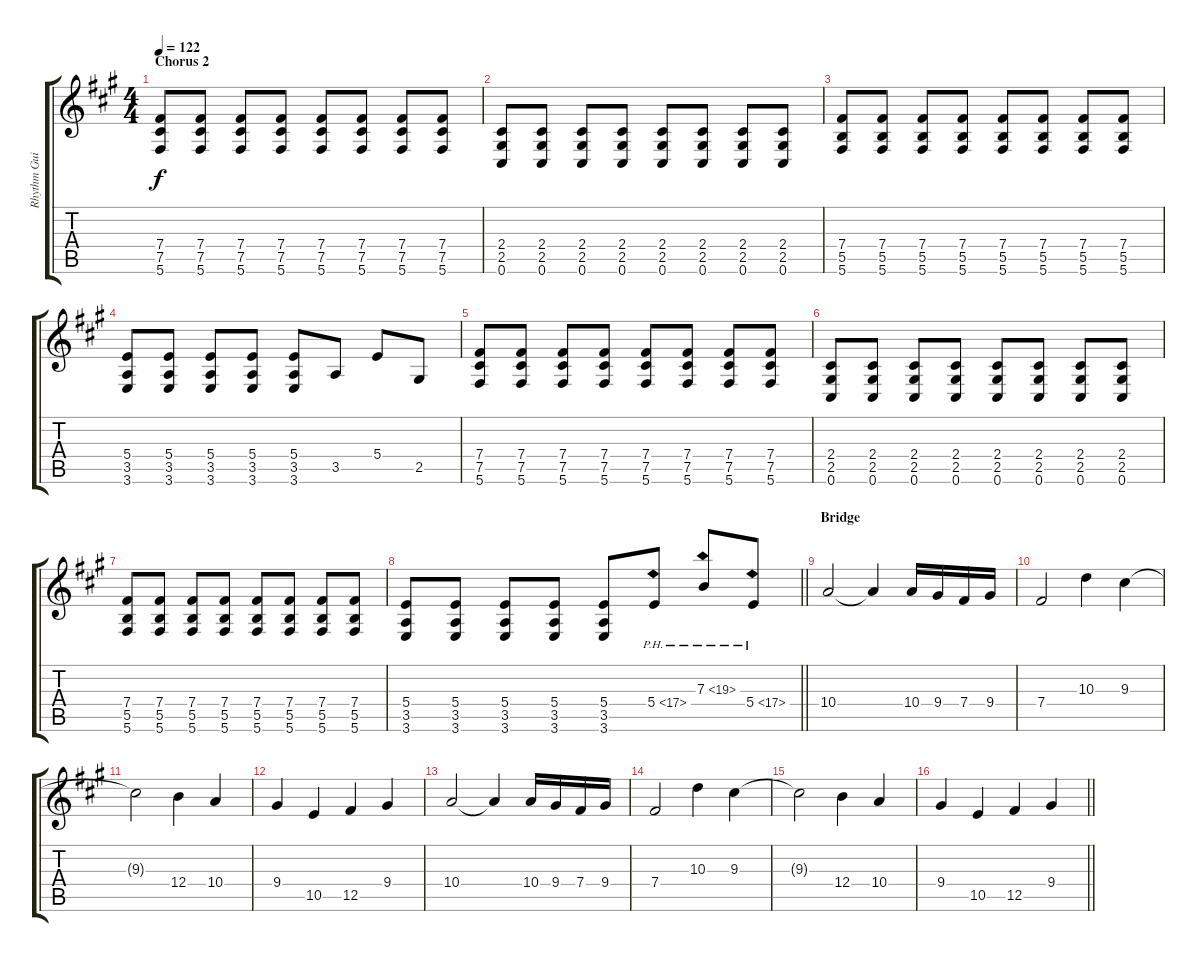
\track ("Rhythm Guitar" "Rhythm Gui") {instrument distortionguitar}
\staff {score tabs}
\tuning (Db4 Ab3 E3 B2 Gb2 Db2) {hide}
\ts (4 4)
\section ("" "Chorus 2")
\tempo 122
\clef g2
\ks f#minor
(7.4 7.5 5.6).8{dy f} (7.4 7.5 5.6).8 (7.4 7.5 5.6).8 (7.4 7.5 5.6).8 (7.4 7.5 5.6).8 (7.4 7.5 5.6).8 (7.4 7.5 5.6).8 (7.4 7.5 5.6).8 |
(2.4 2.5 0.6).8 (2.4 2.5 0.6).8 (2.4 2.5 0.6).8 (2.4 2.5 0.6).8 (2.4 2.5 0.6).8 (2.4 2.5 0.6).8 (2.4 2.5 0.6).8 (2.4 2.5 0.6).8 |
(7.4 5.5 5.6).8 (7.4 5.5 5.6).8 (7.4 5.5 5.6).8 (7.4 5.5 5.6).8 (7.4 5.5 5.6).8 (7.4 5.5 5.6).8 (7.4 5.5 5.6).8 (7.4 5.5 5.6).8 |
(5.4 3.5 3.6).8 (5.4 3.5 3.6).8 (5.4 3.5 3.6).8 (5.4 3.5 3.6).8 (5.4 3.5 3.6).8 3.5.8 5.4.8 2.5.8 |
(7.4 7.5 5.6).8 (7.4 7.5 5.6).8 (7.4 7.5 5.6).8 (7.4 7.5 5.6).8 (7.4 7.5 5.6).8 (7.4 7.5 5.6).8 (7.4 7.5 5.6).8 (7.4 7.5 5.6).8 |
(2.4 2.5 0.6).8 (2.4 2.5 0.6).8 (2.4 2.5 0.6).8 (2.4 2.5 0.6).8 (2.4 2.5 0.6).8 (2.4 2.5 0.6).8 (2.4 2.5 0.6).8 (2.4 2.5 0.6).8 |
(7.4 5.5 5.6).8 (7.4 5.5 5.6).8 (7.4 5.5 5.6).8 (7.4 5.5 5.6).8 (7.4 5.5 5.6).8 (7.4 5.5 5.6).8 (7.4 5.5 5.6).8 (7.4 5.5 5.6).8 |
\barLineRight lightlight
(5.4 3.5 3.6).8 (5.4 3.5 3.6).8 (5.4 3.5 3.6).8 (5.4 3.5 3.6).8 (5.4 3.5 3.6).8 5.4{ph 12}.8 7.3{ph 12}.8 5.4{ph 12}.8 |
\section ("" "Bridge")
10.4.2 10.4{t}.4 10.4.16 9.4.16 7.4.16 9.4.16 |
7.4.2 10.3.4 9.3.4 |
9.3{t}.2 12.4.4 10.4.4 |
9.4.4 10.5.4 12.5.4 9.4.4 |
10.4.2 10.4{t}.4 10.4.16 9.4.16 7.4.16 9.4.16 |
7.4.2 10.3.4 9.3.4 |
9.3{t}.2 12.4.4 10.4.4 |
\barLineRight lightlight
9.4.4 10.5.4 12.5.4 9.4.4
